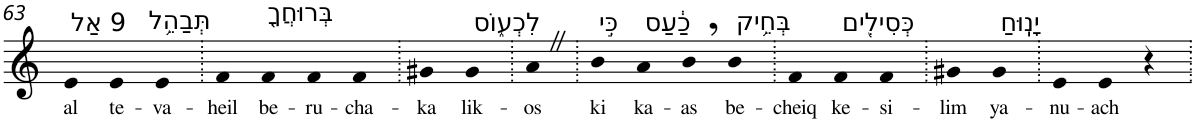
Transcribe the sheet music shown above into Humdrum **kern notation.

**kern	**text
*part1	*part1
*staff1	*staff1
*I"Piano	*
*I'Pno	*
!!LO:PB:g=z
*clefG2	*
*k[]	*
=63	=63
!LO:TX:a:t=9 אַל	!
!	!LO:LY:b
4e	al
!LO:TX:a:t=תְּבַהֵ֥ל	!
!	!LO:LY:b
4e	te-
!	!LO:LY:b
4e	-va-
=64.	=64.
!	!LO:LY:b
4f	-heil
!LO:TX:a:t=בְּרוּחֲךָ֖	!
!	!LO:LY:b
4f	be-
!	!LO:LY:b
4f	-ru-
!	!LO:LY:b
4f	-cha-
=65.	=65.
!	!LO:LY:b
4g#X	-ka
!LO:TX:a:t=לִכְע֑וֹס	!
!	!LO:LY:b
4g#	lik-
=66.	=66.
!	!LO:LY:b
4aZ	-os
=67.	=67.
!LO:TX:a:t=כִּ֣י	!
!	!LO:LY:b
4b	ki
!LO:TX:a:t=כַ֔עַס	!
!	!LO:LY:b
4a	ka-
!	!LO:LY:b
4b,	-as
!LO:TX:a:t=בְּחֵ֥יק	!
!	!LO:LY:b
4b	be-
=68.	=68.
!	!LO:LY:b
4f	-cheiq
!LO:TX:a:t=כְּסִילִ֖ים	!
!	!LO:LY:b
4f	ke-
!	!LO:LY:b
4f	-si-
=69.	=69.
!	!LO:LY:b
4g#X	-lim
!LO:TX:a:t=יָנֽוּחַ	!
!	!LO:LY:b
4g#	ya-
=70.	=70.
!	!LO:LY:b
4e	-nu-
!	!LO:LY:b
4e	-ach
4r	.
=.	=.
*-	*-
